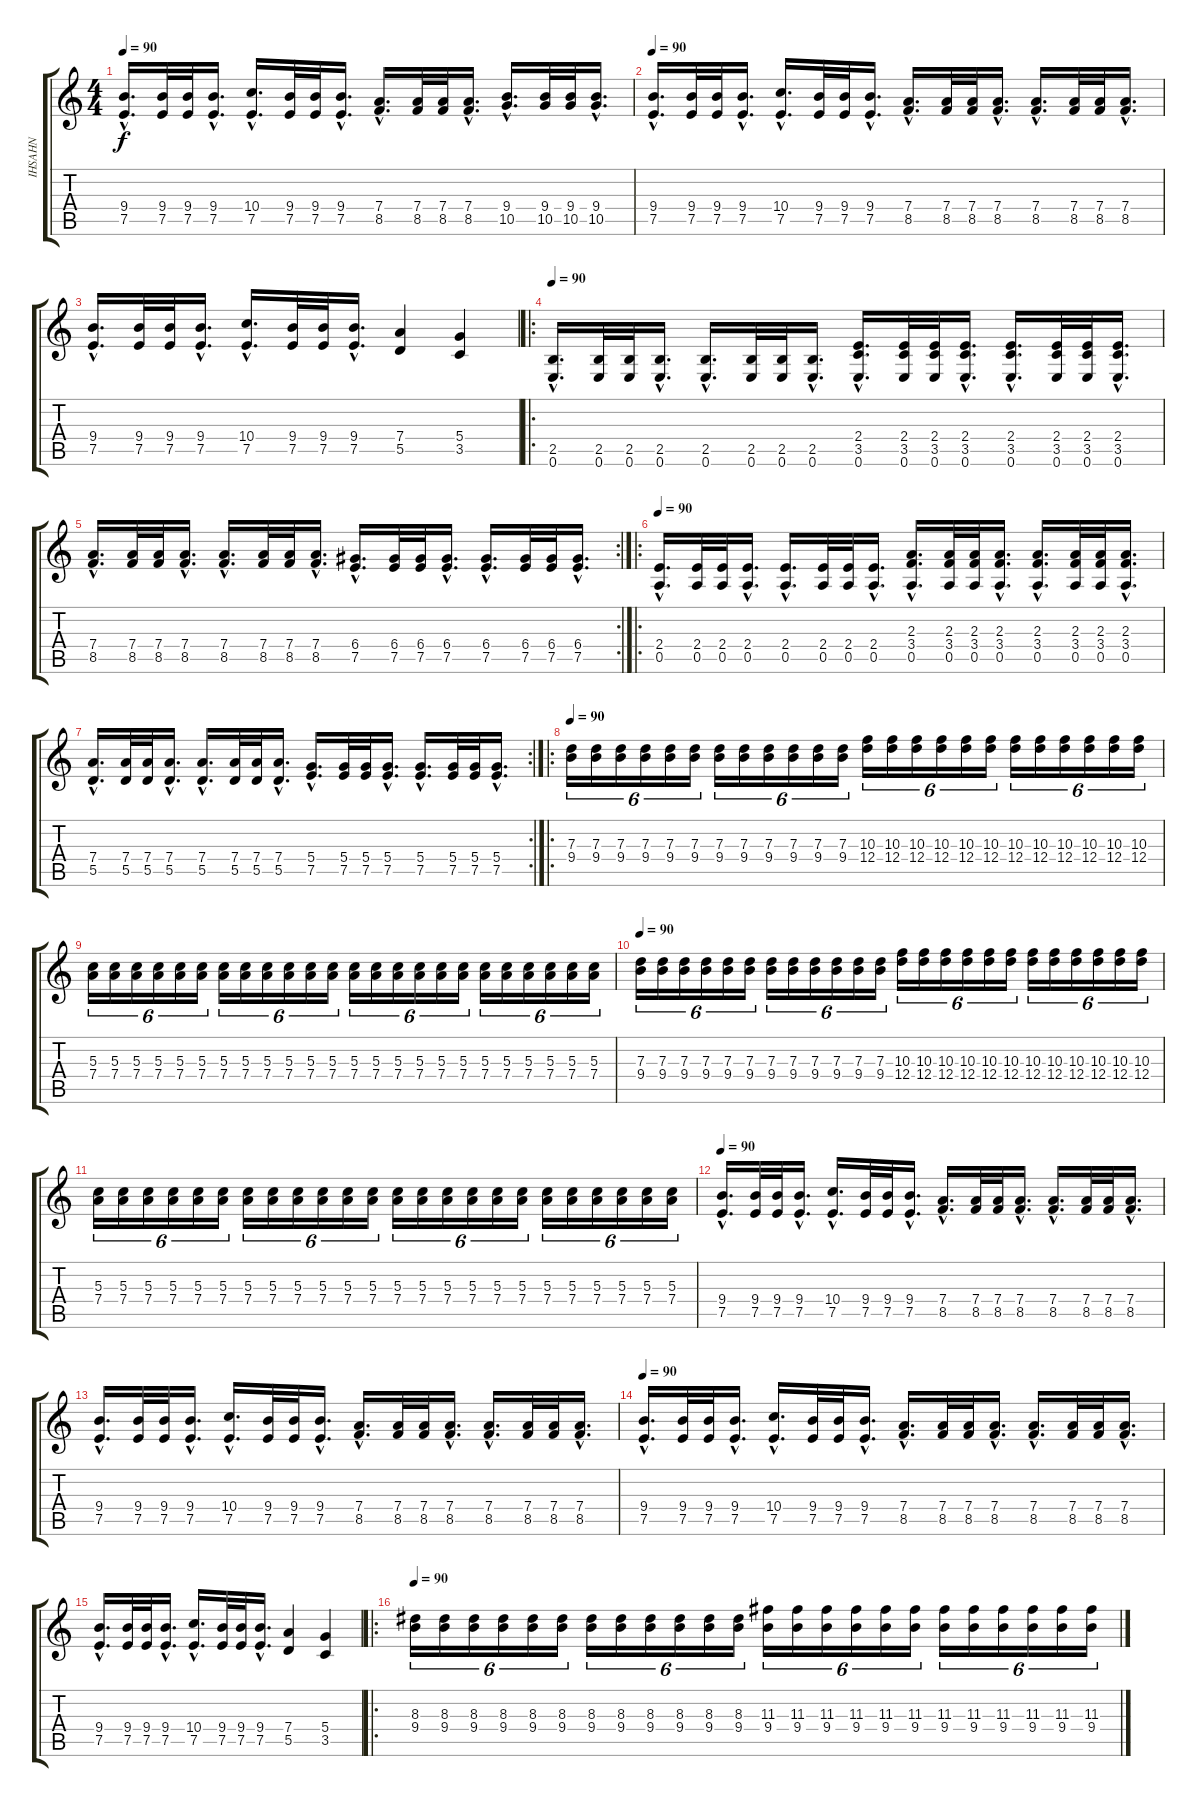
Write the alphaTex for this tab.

\track ("IHSAHN" "IHSAHN") {instrument distortionguitar}
\staff {score tabs}
\tuning (E4 B3 G3 D3 A2 E2) {hide}
\ts (4 4)
\tempo 90
\clef g2
\ks c
(9.4{hac} 7.5{hac}).16{d dy f} (9.4 7.5).32 (9.4 7.5).32 (9.4{hac} 7.5{hac}).16{d} (10.4{hac} 7.5{hac}).16{d} (9.4 7.5).32 (9.4 7.5).32 (9.4{hac} 7.5{hac}).16{d} (7.4{hac} 8.5{hac}).16{d} (7.4 8.5).32 (7.4 8.5).32 (7.4{hac} 8.5{hac}).16{d} (9.4{hac} 10.5{hac}).16{d} (9.4 10.5).32 (9.4 10.5).32 (9.4{hac} 10.5{hac}).16{d} |
\tempo 90
(9.4{hac} 7.5{hac}).16{d} (9.4 7.5).32 (9.4 7.5).32 (9.4{hac} 7.5{hac}).16{d} (10.4{hac} 7.5{hac}).16{d} (9.4 7.5).32 (9.4 7.5).32 (9.4{hac} 7.5{hac}).16{d} (7.4{hac} 8.5{hac}).16{d} (7.4 8.5).32 (7.4 8.5).32 (7.4{hac} 8.5{hac}).16{d} (7.4{hac} 8.5{hac}).16{d} (7.4 8.5).32 (7.4 8.5).32 (7.4{hac} 8.5{hac}).16{d} |
(9.4{hac} 7.5{hac}).16{d} (9.4 7.5).32 (9.4 7.5).32 (9.4{hac} 7.5{hac}).16{d} (10.4{hac} 7.5{hac}).16{d} (9.4 7.5).32 (9.4 7.5).32 (9.4{hac} 7.5{hac}).16{d} (7.4 5.5).4 (5.4 3.5).4 |
\ro
\tempo 90
(2.5{hac} 0.6{hac}).16{d} (2.5 0.6).32 (2.5 0.6).32 (2.5{hac} 0.6{hac}).16{d} (2.5{hac} 0.6{hac}).16{d} (2.5 0.6).32 (2.5 0.6).32 (2.5{hac} 0.6{hac}).16{d} (2.4{hac} 3.5{hac} 0.6{hac}).16{d} (2.4 3.5 0.6).32 (2.4 3.5 0.6).32 (2.4{hac} 3.5{hac} 0.6{hac}).16{d} (2.4{hac} 3.5{hac} 0.6{hac}).16{d} (2.4 3.5 0.6).32 (2.4 3.5 0.6).32 (2.4{hac} 3.5{hac} 0.6{hac}).16{d} |
\rc 2
(7.4{hac} 8.5{hac}).16{d} (7.4 8.5).32 (7.4 8.5).32 (7.4{hac} 8.5{hac}).16{d} (7.4{hac} 8.5{hac}).16{d} (7.4 8.5).32 (7.4 8.5).32 (7.4{hac} 8.5{hac}).16{d} (6.4{hac} 7.5{hac}).16{d} (6.4 7.5).32 (6.4 7.5).32 (6.4{hac} 7.5{hac}).16{d} (6.4{hac} 7.5{hac}).16{d} (6.4 7.5).32 (6.4 7.5).32 (6.4{hac} 7.5{hac}).16{d} |
\ro
\tempo 90
(2.4{hac} 0.5{hac}).16{d} (2.4 0.5).32 (2.4 0.5).32 (2.4{hac} 0.5{hac}).16{d} (2.4{hac} 0.5{hac}).16{d} (2.4 0.5).32 (2.4 0.5).32 (2.4{hac} 0.5{hac}).16{d} (2.3{hac} 3.4{hac} 0.5{hac}).16{d} (2.3 3.4 0.5).32 (2.3 3.4 0.5).32 (2.3{hac} 3.4{hac} 0.5{hac}).16{d} (2.3{hac} 3.4{hac} 0.5{hac}).16{d} (2.3 3.4 0.5).32 (2.3 3.4 0.5).32 (2.3{hac} 3.4{hac} 0.5{hac}).16{d} |
\rc 2
(7.4{hac} 5.5{hac}).16{d} (7.4 5.5).32 (7.4 5.5).32 (7.4{hac} 5.5{hac}).16{d} (7.4{hac} 5.5{hac}).16{d} (7.4 5.5).32 (7.4 5.5).32 (7.4{hac} 5.5{hac}).16{d} (5.4{hac} 7.5{hac}).16{d} (5.4 7.5).32 (5.4 7.5).32 (5.4{hac} 7.5{hac}).16{d} (5.4{hac} 7.5{hac}).16{d} (5.4 7.5).32 (5.4 7.5).32 (5.4{hac} 7.5{hac}).16{d} |
\ro
\tempo 90
(7.3 9.4).16{tu (6 4)} (7.3 9.4).16{tu (6 4)} (7.3 9.4).16{tu (6 4)} (7.3 9.4).16{tu (6 4)} (7.3 9.4).16{tu (6 4)} (7.3 9.4).16{tu (6 4)} (7.3 9.4).16{tu (6 4)} (7.3 9.4).16{tu (6 4)} (7.3 9.4).16{tu (6 4)} (7.3 9.4).16{tu (6 4)} (7.3 9.4).16{tu (6 4)} (7.3 9.4).16{tu (6 4)} (10.3 12.4).16{tu (6 4)} (10.3 12.4).16{tu (6 4)} (10.3 12.4).16{tu (6 4)} (10.3 12.4).16{tu (6 4)} (10.3 12.4).16{tu (6 4)} (10.3 12.4).16{tu (6 4)} (10.3 12.4).16{tu (6 4)} (10.3 12.4).16{tu (6 4)} (10.3 12.4).16{tu (6 4)} (10.3 12.4).16{tu (6 4)} (10.3 12.4).16{tu (6 4)} (10.3 12.4).16{tu (6 4)} |
(5.3 7.4).16{tu (6 4)} (5.3 7.4).16{tu (6 4)} (5.3 7.4).16{tu (6 4)} (5.3 7.4).16{tu (6 4)} (5.3 7.4).16{tu (6 4)} (5.3 7.4).16{tu (6 4)} (5.3 7.4).16{tu (6 4)} (5.3 7.4).16{tu (6 4)} (5.3 7.4).16{tu (6 4)} (5.3 7.4).16{tu (6 4)} (5.3 7.4).16{tu (6 4)} (5.3 7.4).16{tu (6 4)} (5.3 7.4).16{tu (6 4)} (5.3 7.4).16{tu (6 4)} (5.3 7.4).16{tu (6 4)} (5.3 7.4).16{tu (6 4)} (5.3 7.4).16{tu (6 4)} (5.3 7.4).16{tu (6 4)} (5.3 7.4).16{tu (6 4)} (5.3 7.4).16{tu (6 4)} (5.3 7.4).16{tu (6 4)} (5.3 7.4).16{tu (6 4)} (5.3 7.4).16{tu (6 4)} (5.3 7.4).16{tu (6 4)} |
\tempo 90
(7.3 9.4).16{tu (6 4)} (7.3 9.4).16{tu (6 4)} (7.3 9.4).16{tu (6 4)} (7.3 9.4).16{tu (6 4)} (7.3 9.4).16{tu (6 4)} (7.3 9.4).16{tu (6 4)} (7.3 9.4).16{tu (6 4)} (7.3 9.4).16{tu (6 4)} (7.3 9.4).16{tu (6 4)} (7.3 9.4).16{tu (6 4)} (7.3 9.4).16{tu (6 4)} (7.3 9.4).16{tu (6 4)} (10.3 12.4).16{tu (6 4)} (10.3 12.4).16{tu (6 4)} (10.3 12.4).16{tu (6 4)} (10.3 12.4).16{tu (6 4)} (10.3 12.4).16{tu (6 4)} (10.3 12.4).16{tu (6 4)} (10.3 12.4).16{tu (6 4)} (10.3 12.4).16{tu (6 4)} (10.3 12.4).16{tu (6 4)} (10.3 12.4).16{tu (6 4)} (10.3 12.4).16{tu (6 4)} (10.3 12.4).16{tu (6 4)} |
(5.3 7.4).16{tu (6 4)} (5.3 7.4).16{tu (6 4)} (5.3 7.4).16{tu (6 4)} (5.3 7.4).16{tu (6 4)} (5.3 7.4).16{tu (6 4)} (5.3 7.4).16{tu (6 4)} (5.3 7.4).16{tu (6 4)} (5.3 7.4).16{tu (6 4)} (5.3 7.4).16{tu (6 4)} (5.3 7.4).16{tu (6 4)} (5.3 7.4).16{tu (6 4)} (5.3 7.4).16{tu (6 4)} (5.3 7.4).16{tu (6 4)} (5.3 7.4).16{tu (6 4)} (5.3 7.4).16{tu (6 4)} (5.3 7.4).16{tu (6 4)} (5.3 7.4).16{tu (6 4)} (5.3 7.4).16{tu (6 4)} (5.3 7.4).16{tu (6 4)} (5.3 7.4).16{tu (6 4)} (5.3 7.4).16{tu (6 4)} (5.3 7.4).16{tu (6 4)} (5.3 7.4).16{tu (6 4)} (5.3 7.4).16{tu (6 4)} |
\tempo 90
(9.4{hac} 7.5{hac}).16{d} (9.4 7.5).32 (9.4 7.5).32 (9.4{hac} 7.5{hac}).16{d} (10.4{hac} 7.5{hac}).16{d} (9.4 7.5).32 (9.4 7.5).32 (9.4{hac} 7.5{hac}).16{d} (7.4{hac} 8.5{hac}).16{d} (7.4 8.5).32 (7.4 8.5).32 (7.4{hac} 8.5{hac}).16{d} (7.4{hac} 8.5{hac}).16{d} (7.4 8.5).32 (7.4 8.5).32 (7.4{hac} 8.5{hac}).16{d} |
(9.4{hac} 7.5{hac}).16{d} (9.4 7.5).32 (9.4 7.5).32 (9.4{hac} 7.5{hac}).16{d} (10.4{hac} 7.5{hac}).16{d} (9.4 7.5).32 (9.4 7.5).32 (9.4{hac} 7.5{hac}).16{d} (7.4{hac} 8.5{hac}).16{d} (7.4 8.5).32 (7.4 8.5).32 (7.4{hac} 8.5{hac}).16{d} (7.4{hac} 8.5{hac}).16{d} (7.4 8.5).32 (7.4 8.5).32 (7.4{hac} 8.5{hac}).16{d} |
\tempo 90
(9.4{hac} 7.5{hac}).16{d} (9.4 7.5).32 (9.4 7.5).32 (9.4{hac} 7.5{hac}).16{d} (10.4{hac} 7.5{hac}).16{d} (9.4 7.5).32 (9.4 7.5).32 (9.4{hac} 7.5{hac}).16{d} (7.4{hac} 8.5{hac}).16{d} (7.4 8.5).32 (7.4 8.5).32 (7.4{hac} 8.5{hac}).16{d} (7.4{hac} 8.5{hac}).16{d} (7.4 8.5).32 (7.4 8.5).32 (7.4{hac} 8.5{hac}).16{d} |
(9.4{hac} 7.5{hac}).16{d} (9.4 7.5).32 (9.4 7.5).32 (9.4{hac} 7.5{hac}).16{d} (10.4{hac} 7.5{hac}).16{d} (9.4 7.5).32 (9.4 7.5).32 (9.4{hac} 7.5{hac}).16{d} (7.4 5.5).4 (5.4 3.5).4 |
\ro
\tempo 90
(8.3 9.4).16{tu (6 4)} (8.3 9.4).16{tu (6 4)} (8.3 9.4).16{tu (6 4)} (8.3 9.4).16{tu (6 4)} (8.3 9.4).16{tu (6 4)} (8.3 9.4).16{tu (6 4)} (8.3 9.4).16{tu (6 4)} (8.3 9.4).16{tu (6 4)} (8.3 9.4).16{tu (6 4)} (8.3 9.4).16{tu (6 4)} (8.3 9.4).16{tu (6 4)} (8.3 9.4).16{tu (6 4)} (11.3 9.4).16{tu (6 4)} (11.3 9.4).16{tu (6 4)} (11.3 9.4).16{tu (6 4)} (11.3 9.4).16{tu (6 4)} (11.3 9.4).16{tu (6 4)} (11.3 9.4).16{tu (6 4)} (11.3 9.4).16{tu (6 4)} (11.3 9.4).16{tu (6 4)} (11.3 9.4).16{tu (6 4)} (11.3 9.4).16{tu (6 4)} (11.3 9.4).16{tu (6 4)} (11.3 9.4).16{tu (6 4)}
